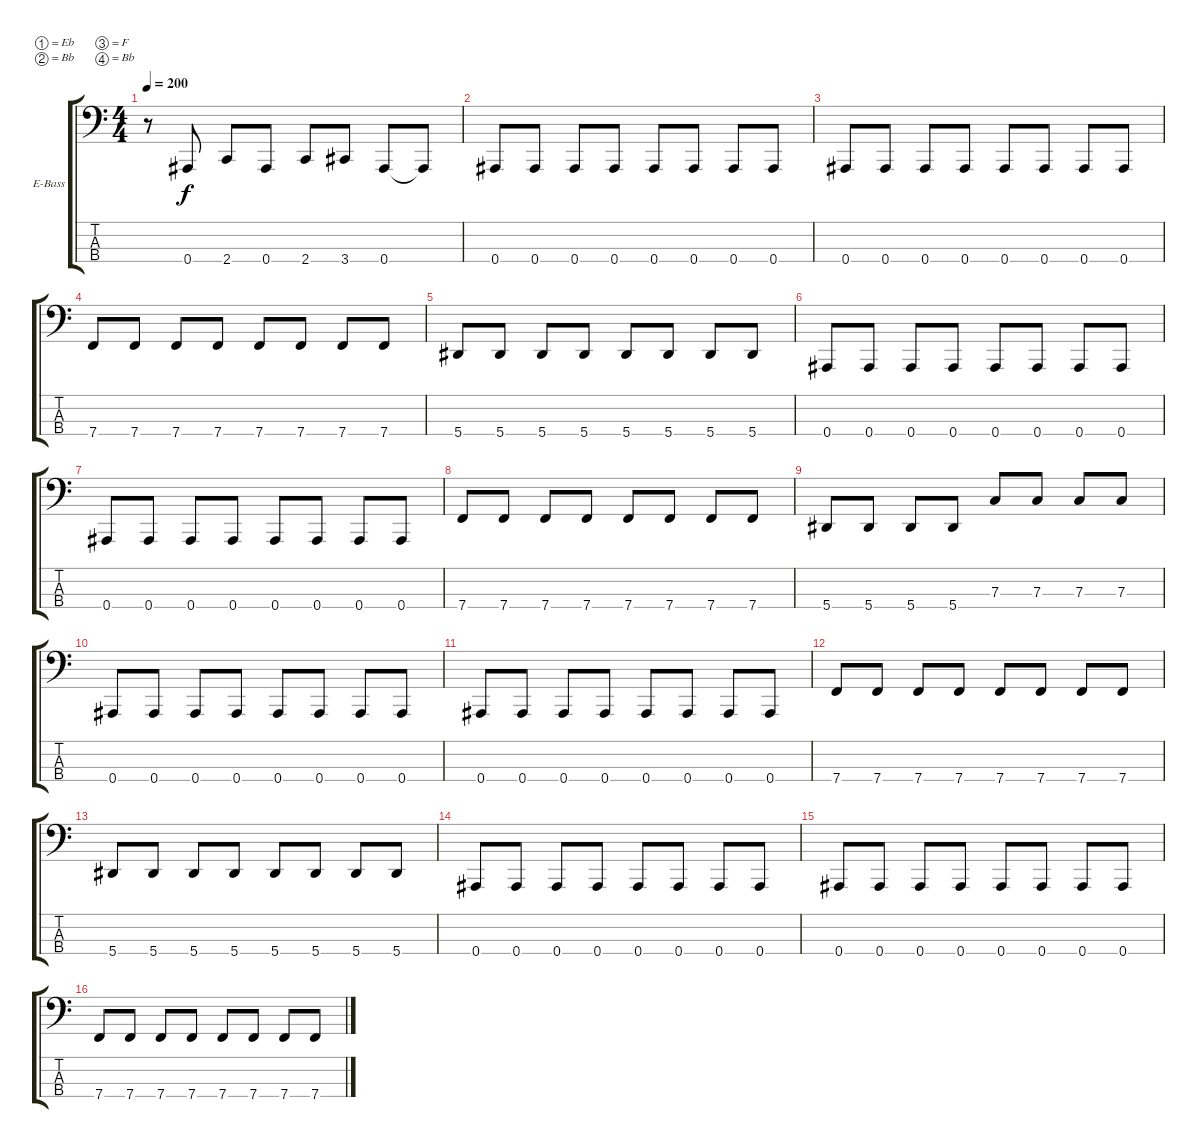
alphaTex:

\defaultSystemsLayout 4
\bracketExtendMode groupsimilarinstruments
\firstSystemTrackNameOrientation horizontal
\otherSystemsTrackNameOrientation horizontal
\track ("Electric Bass" "E-Bass") {instrument electricbassfinger}
\staff {score tabs}
\tuning (Eb2 Bb1 F1 Bb0)
\ts (4 4)
\tempo 200
\clef f4
\scale
0.333333
\ks c
r.8{dy f} 0.4.8 2.4.8 0.4.8 2.4.8 3.4.8 0.4.8 0.4{t}.8 |
\scale
0.333333 0.4.8 0.4.8 0.4.8 0.4.8 0.4.8 0.4.8 0.4.8 0.4.8 |
\scale
0.333333 0.4.8 0.4.8 0.4.8 0.4.8 0.4.8 0.4.8 0.4.8 0.4.8 |
\scale
0.333333 7.4.8 7.4.8 7.4.8 7.4.8 7.4.8 7.4.8 7.4.8 7.4.8 |
\scale
0.333333 5.4.8 5.4.8 5.4.8 5.4.8 5.4.8 5.4.8 5.4.8 5.4.8 |
\scale
0.333333 0.4.8 0.4.8 0.4.8 0.4.8 0.4.8 0.4.8 0.4.8 0.4.8 |
\scale
0.333333 0.4.8 0.4.8 0.4.8 0.4.8 0.4.8 0.4.8 0.4.8 0.4.8 |
\scale
0.333333 7.4.8 7.4.8 7.4.8 7.4.8 7.4.8 7.4.8 7.4.8 7.4.8 |
\scale
0.333333 5.4.8 5.4.8 5.4.8 5.4.8 7.3.8 7.3.8 7.3.8 7.3.8 |
\scale
0.333333 0.4.8 0.4.8 0.4.8 0.4.8 0.4.8 0.4.8 0.4.8 0.4.8 |
\scale
0.333333 0.4.8 0.4.8 0.4.8 0.4.8 0.4.8 0.4.8 0.4.8 0.4.8 |
\scale
0.333333 7.4.8 7.4.8 7.4.8 7.4.8 7.4.8 7.4.8 7.4.8 7.4.8 |
\scale
0.333333 5.4.8 5.4.8 5.4.8 5.4.8 5.4.8 5.4.8 5.4.8 5.4.8 |
\scale
0.333333 0.4.8 0.4.8 0.4.8 0.4.8 0.4.8 0.4.8 0.4.8 0.4.8 |
\scale
0.333333 0.4.8 0.4.8 0.4.8 0.4.8 0.4.8 0.4.8 0.4.8 0.4.8 |
\scale
0.333333 7.4.8 7.4.8 7.4.8 7.4.8 7.4.8 7.4.8 7.4.8 7.4.8
